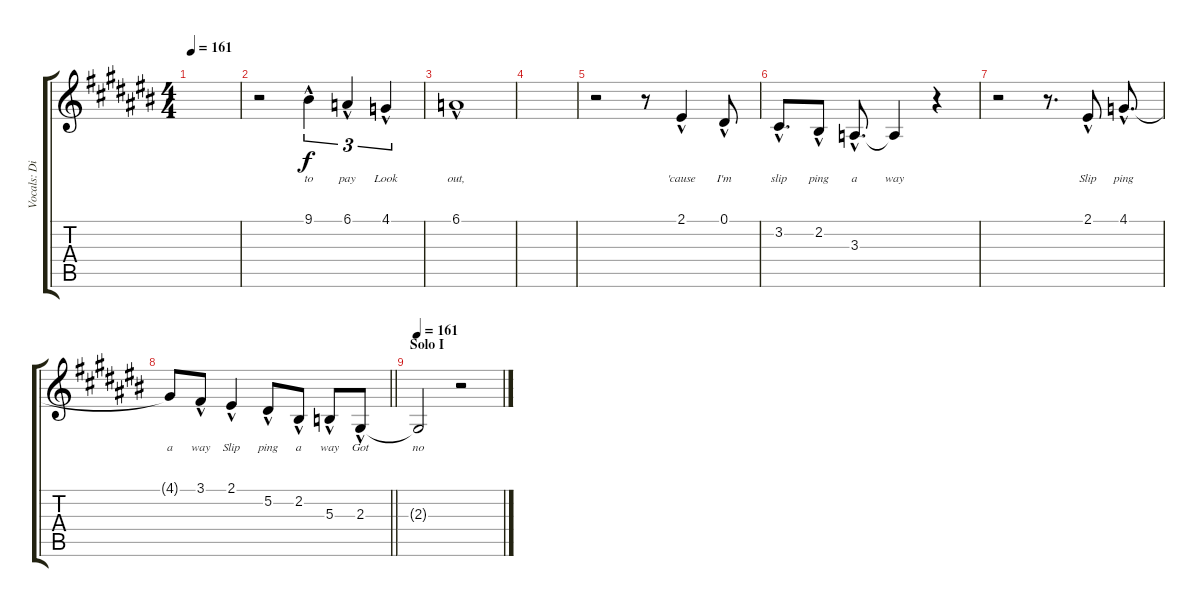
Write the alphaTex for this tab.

\track ("Vocals: Dio" "Vocals: Di") {instrument lead2sawtooth}
\staff {score tabs}
\tuning (Eb4 Bb3 Gb3 Db3 Ab2 Eb2) {hide}
\ts (4 4)
\tempo 161
\clef g2
\ks c#
|
r.2 9.1{hac}.4{tu (3 2) lyrics (0 "to") lyrics (1 "") lyrics (2 "") lyrics (3 "") lyrics (4 "")} 6.1{hac}.4{tu (3 2) lyrics (0 "pay") lyrics (1 "") lyrics (2 "") lyrics (3 "") lyrics (4 "")} 4.1{hac}.4{tu (3 2) lyrics (0 "Look") lyrics (1 "") lyrics (2 "") lyrics (3 "") lyrics (4 "")} |
6.1{hac}.1{lyrics (0 "out,") lyrics (1 "") lyrics (2 "") lyrics (3 "") lyrics (4 "")} |
|
r.2 r.8 2.1{hac}.4{lyrics (0 "'cause") lyrics (1 "") lyrics (2 "") lyrics (3 "") lyrics (4 "")} 0.1{hac}.8{lyrics (0 "I'm") lyrics (1 "") lyrics (2 "") lyrics (3 "") lyrics (4 "")} |
3.2{hac}.8{d lyrics (0 "slip") lyrics (1 "") lyrics (2 "") lyrics (3 "") lyrics (4 "")} 2.2{hac}.8{lyrics (0 "ping") lyrics (1 "") lyrics (2 "") lyrics (3 "") lyrics (4 "")} 3.3{hac}.8{d lyrics (0 "a") lyrics (1 "") lyrics (2 "") lyrics (3 "") lyrics (4 "")} 3.3{t}.4{lyrics (0 "way") lyrics (1 "") lyrics (2 "") lyrics (3 "") lyrics (4 "")} r.4 |
r.2 r.8{d} 2.1{hac}.8{lyrics (0 "Slip") lyrics (1 "") lyrics (2 "") lyrics (3 "") lyrics (4 "")} 4.1{hac}.8{d lyrics (0 "ping") lyrics (1 "") lyrics (2 "") lyrics (3 "") lyrics (4 "")} |
\barLineRight lightlight
4.1{t}.8{lyrics (0 "a") lyrics (1 "") lyrics (2 "") lyrics (3 "") lyrics (4 "")} 3.1{hac}.8{lyrics (0 "way") lyrics (1 "") lyrics (2 "") lyrics (3 "") lyrics (4 "")} 2.1{hac}.4{lyrics (0 "Slip") lyrics (1 "") lyrics (2 "") lyrics (3 "") lyrics (4 "")} 5.2{hac}.8{lyrics (0 "ping") lyrics (1 "") lyrics (2 "") lyrics (3 "") lyrics (4 "")} 2.2{hac}.8{lyrics (0 "a") lyrics (1 "") lyrics (2 "") lyrics (3 "") lyrics (4 "")} 5.3{hac}.8{lyrics (0 "way") lyrics (1 "") lyrics (2 "") lyrics (3 "") lyrics (4 "")} 2.3{hac}.8{lyrics (0 "Got") lyrics (1 "") lyrics (2 "") lyrics (3 "") lyrics (4 "")} |
\section ("" "Solo I")
\tempo 161
2.3{t}.2{lyrics (0 "no") lyrics (1 "") lyrics (2 "") lyrics (3 "") lyrics (4 "")} r.2
